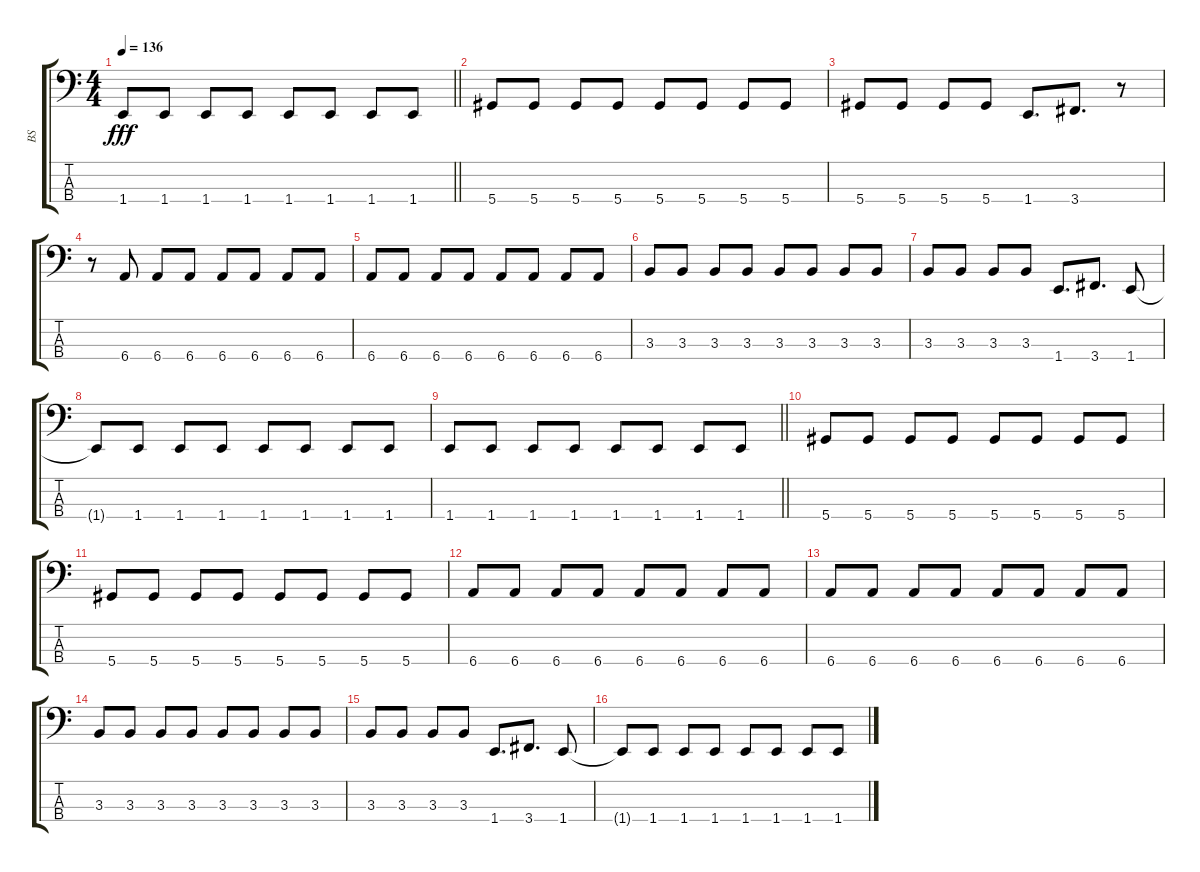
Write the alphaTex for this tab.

\track ("BS" "BS") {instrument electricbasspick}
\staff {score tabs}
\tuning (Gb2 Db2 Ab1 Eb1) {hide}
\ts (4 4)
\tempo 136
\clef f4
\barLineRight lightlight
\ks c
1.4.8{dy fff} 1.4.8 1.4.8 1.4.8 1.4.8 1.4.8 1.4.8 1.4.8 |
5.4.8 5.4.8 5.4.8 5.4.8 5.4.8 5.4.8 5.4.8 5.4.8 |
5.4.8 5.4.8 5.4.8 5.4.8 1.4.8{d} 3.4.8{d} r.8 |
r.8 6.4.8 6.4.8 6.4.8 6.4.8 6.4.8 6.4.8 6.4.8 |
6.4.8 6.4.8 6.4.8 6.4.8 6.4.8 6.4.8 6.4.8 6.4.8 |
3.3.8 3.3.8 3.3.8 3.3.8 3.3.8 3.3.8 3.3.8 3.3.8 |
3.3.8 3.3.8 3.3.8 3.3.8 1.4.8{d} 3.4.8{d} 1.4.8 |
1.4{t}.8 1.4.8 1.4.8 1.4.8 1.4.8 1.4.8 1.4.8 1.4.8 |
\barLineRight lightlight
1.4.8 1.4.8 1.4.8 1.4.8 1.4.8 1.4.8 1.4.8 1.4.8 |
\section ("" "")
5.4.8 5.4.8 5.4.8 5.4.8 5.4.8 5.4.8 5.4.8 5.4.8 |
5.4.8 5.4.8 5.4.8 5.4.8 5.4.8 5.4.8 5.4.8 5.4.8 |
6.4.8 6.4.8 6.4.8 6.4.8 6.4.8 6.4.8 6.4.8 6.4.8 |
6.4.8 6.4.8 6.4.8 6.4.8 6.4.8 6.4.8 6.4.8 6.4.8 |
3.3.8 3.3.8 3.3.8 3.3.8 3.3.8 3.3.8 3.3.8 3.3.8 |
3.3.8 3.3.8 3.3.8 3.3.8 1.4.8{d} 3.4.8{d} 1.4.8 |
1.4{t}.8 1.4.8 1.4.8 1.4.8 1.4.8 1.4.8 1.4.8 1.4.8
